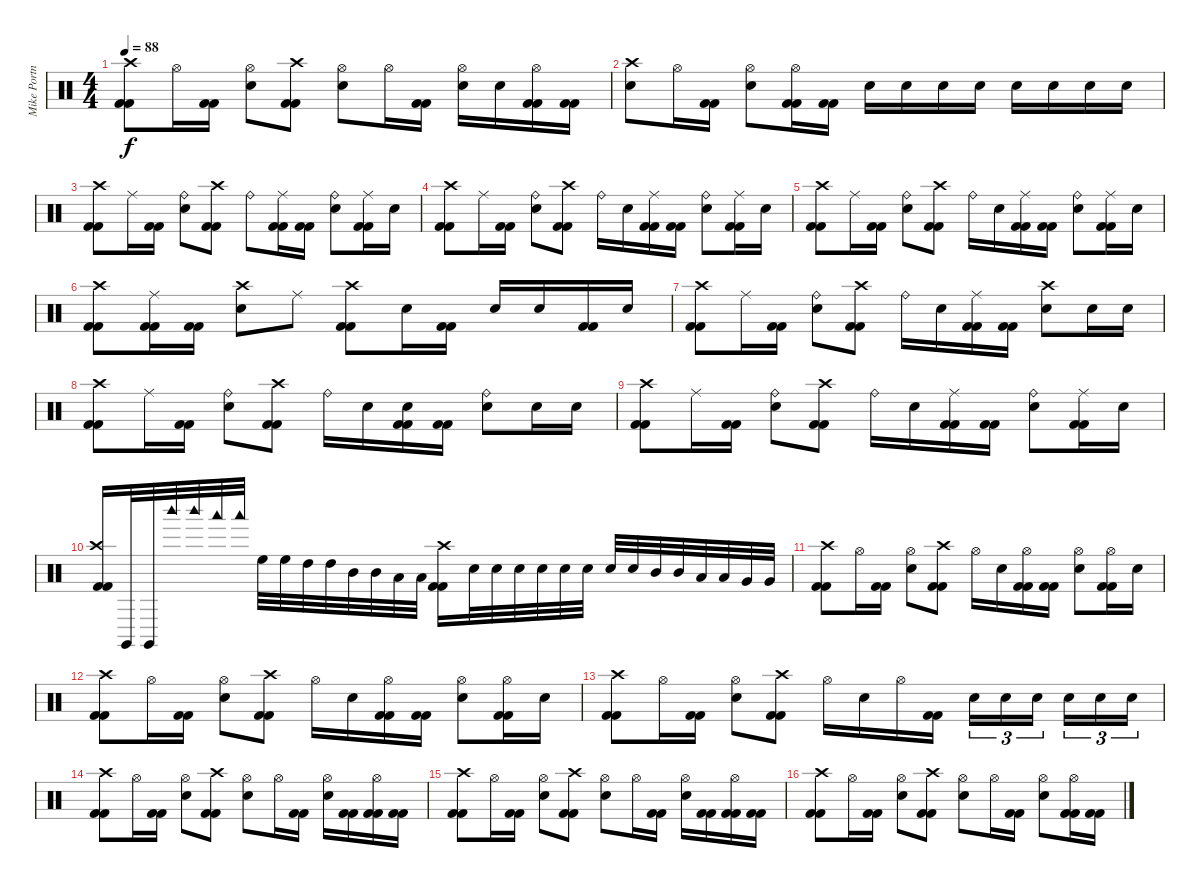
\track ("Mike Portnoy - Drum" "Mike Portn") {instrument percussion}
\staff {score}
\articulation defaults
\ts (4 4)
\tempo 88
\clef neutral
\ks c
("Crash high (hit)" "Kick (hit) 2" "Kick (hit) 2").8{dy f} "Hi-Hat (open)".16 ("Kick (hit) 2" "Kick (hit) 2").16 ("Hi-Hat (open)" "Snare (hit) 2").8 ("Crash high (hit)" "Kick (hit) 2" "Kick (hit) 2").8 ("Hi-Hat (open)" "Snare (hit) 2").8 "Hi-Hat (open)".16 ("Kick (hit) 2" "Kick (hit) 2").16 ("Hi-Hat (open)" "Snare (hit) 2").16 "Snare (hit) 2".16 ("Hi-Hat (open)" "Kick (hit) 2" "Kick (hit) 2").16 ("Kick (hit) 2" "Kick (hit) 2").16 |
("Crash high (hit)" "Snare (hit) 2").8 "Hi-Hat (open)".16 ("Kick (hit) 2" "Kick (hit) 2").16 ("Hi-Hat (open)" "Snare (hit) 2").8 ("Hi-Hat (open)" "Kick (hit) 2" "Kick (hit) 2").16 ("Kick (hit) 2" "Kick (hit) 2").16 "Snare (hit) 2".16 "Snare (hit) 2".16 "Snare (hit) 2".16 "Snare (hit) 2".16 "Snare (hit) 2".16 "Snare (hit) 2".16 "Snare (hit) 2".16 "Snare (hit) 2".16 |
("Crash high (hit)" "Kick (hit) 2" "Kick (hit) 2").8 "Ride (middle)".16 ("Kick (hit) 2" "Kick (hit) 2").16 ("Ride (bell)" "Snare (hit) 2").8 ("Crash high (hit)" "Kick (hit) 2" "Kick (hit) 2").8 "Ride (bell)".8 ("Ride (middle)" "Kick (hit) 2" "Kick (hit) 2").16 ("Kick (hit) 2" "Kick (hit) 2").16 ("Ride (bell)" "Snare (hit) 2").8 ("Ride (middle)" "Kick (hit) 2" "Kick (hit) 2").16 "Snare (hit) 2".16 |
("Crash high (hit)" "Kick (hit) 2" "Kick (hit) 2").8 "Ride (middle)".16 ("Kick (hit) 2" "Kick (hit) 2").16 ("Ride (bell)" "Snare (hit) 2").8 ("Crash high (hit)" "Kick (hit) 2" "Kick (hit) 2").8 "Ride (bell)".16 "Snare (hit) 2".16 ("Ride (middle)" "Kick (hit) 2" "Kick (hit) 2").16 ("Kick (hit) 2" "Kick (hit) 2").16 ("Ride (bell)" "Snare (hit) 2").8 ("Ride (middle)" "Kick (hit) 2" "Kick (hit) 2").16 "Snare (hit) 2".16 |
("Crash high (hit)" "Kick (hit) 2" "Kick (hit) 2").8 "Ride (middle)".16 ("Kick (hit) 2" "Kick (hit) 2").16 ("Ride (bell)" "Snare (hit) 2").8 ("Crash high (hit)" "Kick (hit) 2" "Kick (hit) 2").8 "Ride (bell)".16 "Snare (hit) 2".16 ("Ride (middle)" "Kick (hit) 2" "Kick (hit) 2").16 ("Kick (hit) 2" "Kick (hit) 2").16 ("Ride (bell)" "Snare (hit) 2").8 ("Ride (middle)" "Kick (hit) 2" "Kick (hit) 2").16 "Snare (hit) 2".16 |
("Crash high (hit)" "Kick (hit) 2" "Kick (hit) 2").8 ("Ride (middle)" "Kick (hit) 2" "Kick (hit) 2").16 ("Kick (hit) 2" "Kick (hit) 2").16 ("Crash high (hit)" "Snare (hit) 2").8 "Ride (middle)".8 ("Crash high (hit)" "Kick (hit) 2" "Kick (hit) 2").8 "Snare (hit) 2".16 ("Kick (hit) 2" "Kick (hit) 2").16 "Snare (hit) 2".16 "Snare (hit) 2".16 ("Kick (hit) 2" "Kick (hit) 2").16 "Snare (hit) 2".16 |
("Crash high (hit)" "Kick (hit) 2" "Kick (hit) 2").8 "Ride (middle)".16 ("Kick (hit) 2" "Kick (hit) 2").16 ("Ride (bell)" "Snare (hit) 2").8 ("Crash high (hit)" "Kick (hit) 2" "Kick (hit) 2").8 "Ride (bell)".16 "Snare (hit) 2".16 ("Ride (middle)" "Kick (hit) 2" "Kick (hit) 2").16 ("Kick (hit) 2" "Kick (hit) 2").16 ("Crash high (hit)" "Snare (hit) 2").8 "Snare (hit) 2".16 "Snare (hit) 2".16 |
("Crash high (hit)" "Kick (hit) 2" "Kick (hit) 2").8 "Ride (middle)".16 ("Kick (hit) 2" "Kick (hit) 2").16 ("Ride (bell)" "Snare (hit) 2").8 ("Crash high (hit)" "Kick (hit) 2" "Kick (hit) 2").8 "Ride (bell)".16 "Snare (hit) 2".16 ("Snare (hit) 2" "Kick (hit) 2" "Kick (hit) 2").16 ("Kick (hit) 2" "Kick (hit) 2").16 ("Ride (bell)" "Snare (hit) 2").8 "Snare (hit) 2".16 "Snare (hit) 2".16 |
("Crash high (hit)" "Kick (hit) 2" "Kick (hit) 2").8 "Ride (middle)".16 ("Kick (hit) 2" "Kick (hit) 2").16 ("Ride (bell)" "Snare (hit) 2").8 ("Crash high (hit)" "Kick (hit) 2" "Kick (hit) 2").8 "Ride (bell)".16 "Snare (hit) 2".16 ("Ride (middle)" "Kick (hit) 2" "Kick (hit) 2").16 ("Kick (hit) 2" "Kick (hit) 2").16 ("Ride (bell)" "Snare (hit) 2").8 ("Ride (middle)" "Kick (hit) 2" "Kick (hit) 2").16 "Snare (hit) 2".16 |
("Crash high (hit)" "Kick (hit) 2" "Kick (hit) 2").16 "Claves (hit)".32 "Claves (hit)".32 "Woodblock high (hit)".32 "Woodblock high (hit)".32 "Woodblock low (hit)".32 "Woodblock low (hit)".32 "High Floor Tom (hit)".32 "High Floor Tom (hit)".32 "High Tom (hit)".32 "High Tom (hit)".32 "Mid Tom (hit)".32 "Mid Tom (hit)".32 "Low Tom (hit)".32 "Low Tom (hit)".32 ("Crash high (hit)" "Kick (hit) 2" "Kick (hit) 2").16 "Snare (hit) 2".32 "Snare (hit) 2".32 "Snare (hit) 2".32 "Snare (hit) 2".32 "Snare (hit) 2".32 "Snare (hit) 2".32 "Snare (hit) 2".32 "Snare (hit) 2".32 "Mid Tom (hit)".32 "Mid Tom (hit)".32 "Low Tom (hit)".32 "Low Tom (hit)".32 "Very Low Tom (hit)".32 "Very Low Tom (hit)".32 |
("Crash high (hit)" "Kick (hit) 2" "Kick (hit) 2").8 "Hi-Hat (open)".16 ("Kick (hit) 2" "Kick (hit) 2").16 ("Hi-Hat (open)" "Snare (hit) 2").8 ("Crash high (hit)" "Kick (hit) 2" "Kick (hit) 2").8 "Hi-Hat (open)".16 "Snare (hit) 2".16 ("Hi-Hat (open)" "Kick (hit) 2" "Kick (hit) 2").16 ("Kick (hit) 2" "Kick (hit) 2").16 ("Hi-Hat (open)" "Snare (hit) 2").8 ("Hi-Hat (open)" "Kick (hit) 2" "Kick (hit) 2").16 "Snare (hit) 2".16 |
("Crash high (hit)" "Kick (hit) 2" "Kick (hit) 2").8 "Hi-Hat (open)".16 ("Kick (hit) 2" "Kick (hit) 2").16 ("Hi-Hat (open)" "Snare (hit) 2").8 ("Crash high (hit)" "Kick (hit) 2" "Kick (hit) 2").8 "Hi-Hat (open)".16 "Snare (hit) 2".16 ("Hi-Hat (open)" "Kick (hit) 2" "Kick (hit) 2").16 ("Kick (hit) 2" "Kick (hit) 2").16 ("Hi-Hat (open)" "Snare (hit) 2").8 ("Hi-Hat (open)" "Kick (hit) 2" "Kick (hit) 2").16 "Snare (hit) 2".16 |
("Crash high (hit)" "Kick (hit) 2" "Kick (hit) 2").8 "Hi-Hat (open)".16 ("Kick (hit) 2" "Kick (hit) 2").16 ("Hi-Hat (open)" "Snare (hit) 2").8 ("Crash high (hit)" "Kick (hit) 2" "Kick (hit) 2").8 "Hi-Hat (open)".16 "Snare (hit) 2".16 "Hi-Hat (open)".16 ("Kick (hit) 2" "Kick (hit) 2").16 "Snare (hit) 2".16{tu (3 2)} "Snare (hit) 2".16{tu (3 2)} "Snare (hit) 2".16{tu (3 2)} "Snare (hit) 2".16{tu (3 2)} "Snare (hit) 2".16{tu (3 2)} "Snare (hit) 2".16{tu (3 2)} |
("Crash high (hit)" "Kick (hit) 2" "Kick (hit) 2").8 "Hi-Hat (open)".16 ("Kick (hit) 2" "Kick (hit) 2").16 ("Hi-Hat (open)" "Snare (hit) 2").8 ("Crash high (hit)" "Kick (hit) 2" "Kick (hit) 2").8 ("Hi-Hat (open)" "Snare (hit) 2").8 "Hi-Hat (open)".16 ("Kick (hit) 2" "Kick (hit) 2").16 ("Hi-Hat (open)" "Snare (hit) 2").16 ("Kick (hit) 2" "Kick (hit) 2").16 ("Hi-Hat (open)" "Kick (hit) 2" "Kick (hit) 2").16 ("Kick (hit) 2" "Kick (hit) 2").16 |
("Crash high (hit)" "Kick (hit) 2" "Kick (hit) 2").8 "Hi-Hat (open)".16 ("Kick (hit) 2" "Kick (hit) 2").16 ("Hi-Hat (open)" "Snare (hit) 2").8 ("Crash high (hit)" "Kick (hit) 2" "Kick (hit) 2").8 ("Hi-Hat (open)" "Snare (hit) 2").8 "Hi-Hat (open)".16 ("Kick (hit) 2" "Kick (hit) 2").16 ("Hi-Hat (open)" "Snare (hit) 2").16 ("Kick (hit) 2" "Kick (hit) 2").16 ("Hi-Hat (open)" "Kick (hit) 2" "Kick (hit) 2").16 ("Kick (hit) 2" "Kick (hit) 2").16 |
("Crash high (hit)" "Kick (hit) 2" "Kick (hit) 2").8 "Hi-Hat (open)".16 ("Kick (hit) 2" "Kick (hit) 2").16 ("Hi-Hat (open)" "Snare (hit) 2").8 ("Crash high (hit)" "Kick (hit) 2" "Kick (hit) 2").8 ("Hi-Hat (open)" "Snare (hit) 2").8 "Hi-Hat (open)".16 ("Kick (hit) 2" "Kick (hit) 2").16 ("Hi-Hat (open)" "Snare (hit) 2").8 ("Hi-Hat (open)" "Kick (hit) 2" "Kick (hit) 2").16 ("Kick (hit) 2" "Kick (hit) 2").16
